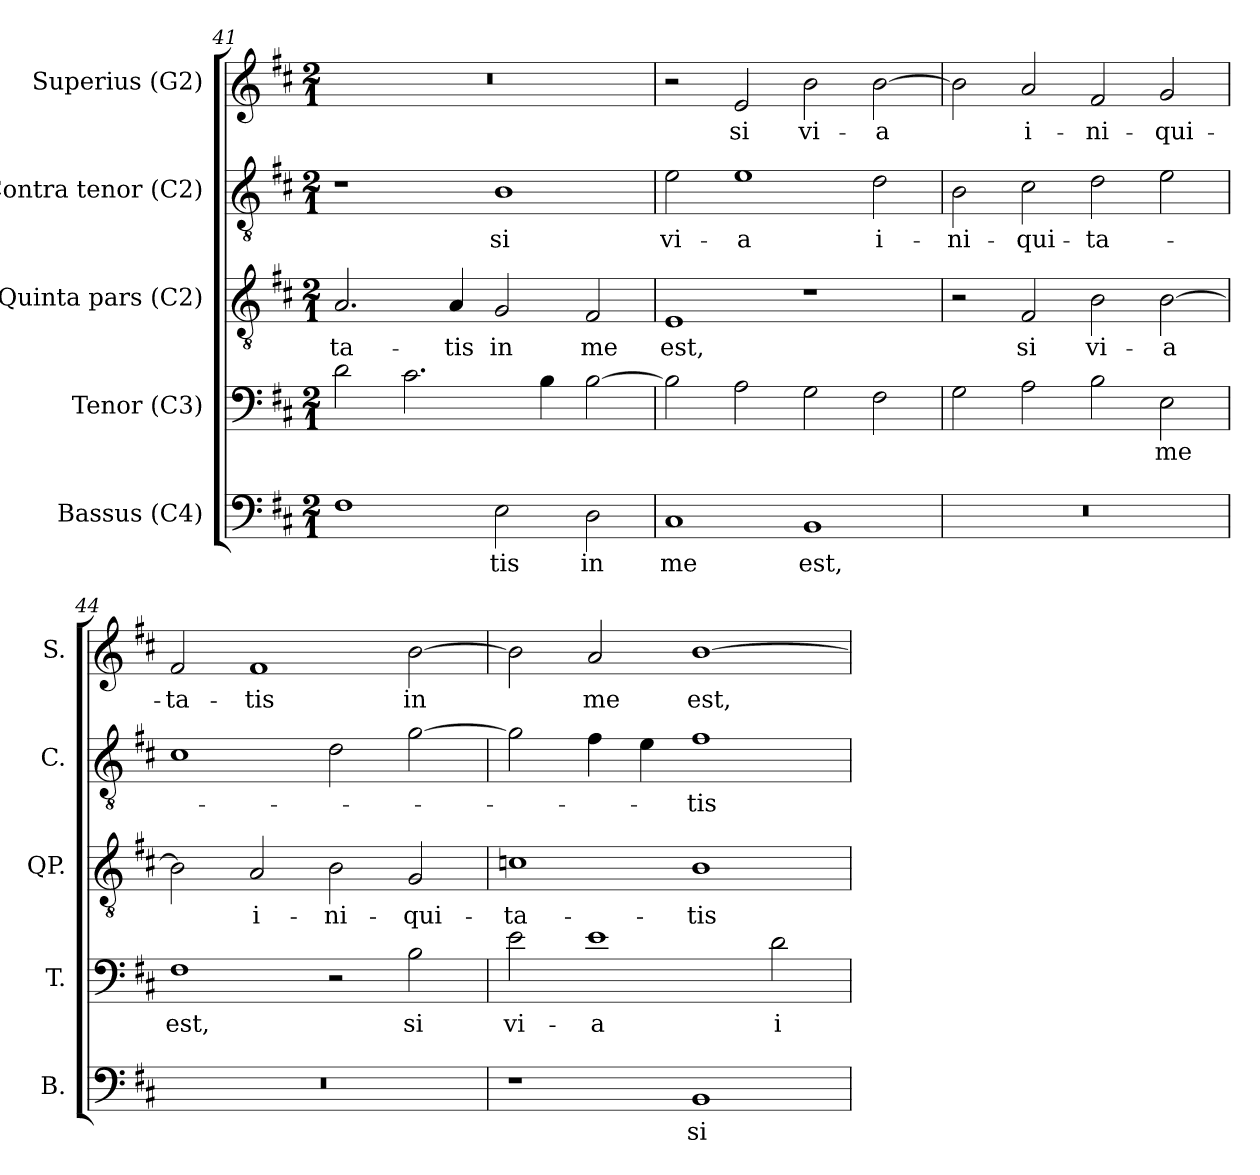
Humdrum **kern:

**kern	**text	**kern	**text	**kern	**text	**kern	**text	**kern	**text
*part5	*part5	*part4	*part4	*part3	*part3	*part2	*part2	*part1	*part1
*staff5	*staff5	*staff4	*staff4	*staff3	*staff3	*staff2	*staff2	*staff1	*staff1
*I"Bassus (C4)	*	*I"Tenor (C3)	*	*I"Quinta pars (C2)	*	*I"Contra tenor (C2)	*	*I"Superius (G2)	*
*I'B.	*	*I'T.	*	*I'QP.	*	*I'C.	*	*I'S.	*
!!LO:LB:g=z
*clefF4	*	*clefF4	*	*clefGv2	*	*clefGv2	*	*clefG2	*
*	*	*ITrd7c12	*	*ITrd7c12	*	*ITrd7c12	*	*	*
*k[f#c#]	*	*k[f#c#]	*	*k[f#c#]	*	*k[f#c#]	*	*k[f#c#]	*
*D:	*	*D:	*	*D:	*	*D:	*	*D:	*
*M2/1	*	*M2/1	*	*M2/1	*	*M2/1	*	*M2/1	*
=41	=41	=41	=41	=41	=41	=41	=41	=41	=41
!	!	!	!	!	!LO:LY:b:color=#000000	!	!	!LO:N:vis=1	!
1F#i	.	2Di\	.	2.AAi/	-ta-	1r	.	0r	.
.	.	2.C#i\	.	.	.	.	.	.	.
!	!	!	!	!	!LO:LY:b:color=#000000	!	!	!	!
.	.	.	.	4AAi/	-tis	.	.	.	.
!	!LO:LY:b:color=#000000	!	!	!	!	!	!	!	!
!	!	!	!	!	!LO:LY:b:color=#000000	!	!	!	!
!	!	!	!	!	!	!	!LO:LY:b:color=#000000	!	!
2Ei\	-tis	.	.	2GGi/	in	1BBi	si	.	.
.	.	4BBi\	.	.	.	.	.	.	.
!	!LO:LY:b:color=#000000	!	!	!	!	!	!	!	!
!	!	!	!	!	!LO:LY:b:color=#000000	!	!	!	!
2Di\	in	[2BBi\	.	2FF#i/	me	.	.	.	.
=42	=42	=42	=42	=42	=42	=42	=42	=42	=42
!	!LO:LY:b:color=#000000	!	!	!	!	!	!	!	!
!	!	!	!	!	!LO:LY:b:color=#000000	!	!	!	!
!	!	!	!	!	!	!	!LO:LY:b:color=#000000	!	!
1C#i	me	2BBi\]	.	1EEi	est,	2Ei\	vi-	2r	.
!	!	!	!	!	!	!	!LO:LY:b:color=#000000	!	!
!	!	!	!	!	!	!	!	!	!LO:LY:b:color=#000000
.	.	2AAi\	.	.	.	1Ei	-a	2ei/	si
!	!LO:LY:b:color=#000000	!	!	!	!	!	!	!	!
!	!	!	!	!	!	!	!	!	!LO:LY:b:color=#000000
1BBi	est,	2GGi\	.	1r	.	.	.	2bi\	vi-
!	!	!	!	!	!	!	!LO:LY:b:color=#000000	!	!
!	!	!	!	!	!	!	!	!	!LO:LY:b:color=#000000
.	.	2FF#i\	.	.	.	2Di\	i-	[2bi\	-a
=43	=43	=43	=43	=43	=43	=43	=43	=43	=43
!LO:N:vis=1	!	!	!	!	!	!	!	!	!
!	!	!	!	!	!	!	!LO:LY:b:color=#000000	!	!
0r	.	2GGi\	.	2r	.	2BBi\	-ni-	2bi\]	.
!	!	!	!	!	!LO:LY:b:color=#000000	!	!	!	!
!	!	!	!	!	!	!	!LO:LY:b:color=#000000	!	!
!	!	!	!	!	!	!	!	!	!LO:LY:b:color=#000000
.	.	2AAi\	.	2FF#i/	si	2C#i\	-qui-	2ai/	i-
!	!	!	!	!	!LO:LY:b:color=#000000	!	!	!	!
!	!	!	!	!	!	!	!LO:LY:b:color=#000000	!	!
!	!	!	!	!	!	!	!	!	!LO:LY:b:color=#000000
.	.	2BBi\	.	2BBi\	vi-	2Di\	-ta-	2f#i/	-ni-
!	!	!	!LO:LY:b:color=#000000	!	!	!	!	!	!
!	!	!	!	!	!LO:LY:b:color=#000000	!	!	!	!
!	!	!	!	!	!	!	!	!	!LO:LY:b:color=#000000
.	.	2EEi\	me	[2BBi\	-a	2Ei\	.	2gi/	-qui-
=44	=44	=44	=44	=44	=44	=44	=44	=44	=44
!LO:N:vis=1	!	!	!	!	!	!	!	!	!
!	!	!	!LO:LY:b:color=#000000	!	!	!	!	!	!
!	!	!	!	!	!	!	!	!	!LO:LY:b:color=#000000
0r	.	1FF#i	est,	2BBi\]	.	1C#i	.	2f#i/	-ta-
!	!	!	!	!	!LO:LY:b:color=#000000	!	!	!	!
!	!	!	!	!	!	!	!	!	!LO:LY:b:color=#000000
.	.	.	.	2AAi/	i-	.	.	1f#i	-tis
!	!	!	!	!	!LO:LY:b:color=#000000	!	!	!	!
.	.	2r	.	2BBi\	-ni-	2Di\	.	.	.
!	!	!	!LO:LY:b:color=#000000	!	!	!	!	!	!
!	!	!	!	!	!LO:LY:b:color=#000000	!	!	!	!
!	!	!	!	!	!	!	!	!	!LO:LY:b:color=#000000
.	.	2BBi\	si	2GGi/	-qui-	[2Gi\	.	[2bi\	in
!!LO:LB:g=z
=45	=45	=45	=45	=45	=45	=45	=45	=45	=45
!	!	!	!LO:LY:b:color=#000000	!	!	!	!	!	!
!	!	!	!	!	!LO:LY:b:color=#000000	!	!	!	!
1r	.	2Ei\	vi-	1Ci	-ta-	2Gi\]	.	2bi\]	.
!	!	!	!LO:LY:b:color=#000000	!	!	!	!	!	!
!	!	!	!	!	!	!	!	!	!LO:LY:b:color=#000000
.	.	1Ei	-a	.	.	4F#i\	.	2ai/	me
.	.	.	.	.	.	4Ei\	.	.	.
!	!LO:LY:b:color=#000000	!	!	!	!	!	!	!	!
!	!	!	!	!	!LO:LY:b:color=#000000	!	!	!	!
!	!	!	!	!	!	!	!LO:LY:b:color=#000000	!	!
!	!	!	!	!	!	!	!	!	!LO:LY:b:color=#000000
1BBi	si	.	.	1BBi	-tis	1F#i	-tis	[1bi	est,
!	!	!	!LO:LY:b:color=#000000	!	!	!	!	!	!
.	.	2Di\	i-	.	.	.	.	.	.
=	=	=	=	=	=	=	=	=	=
*-	*-	*-	*-	*-	*-	*-	*-	*-	*-
